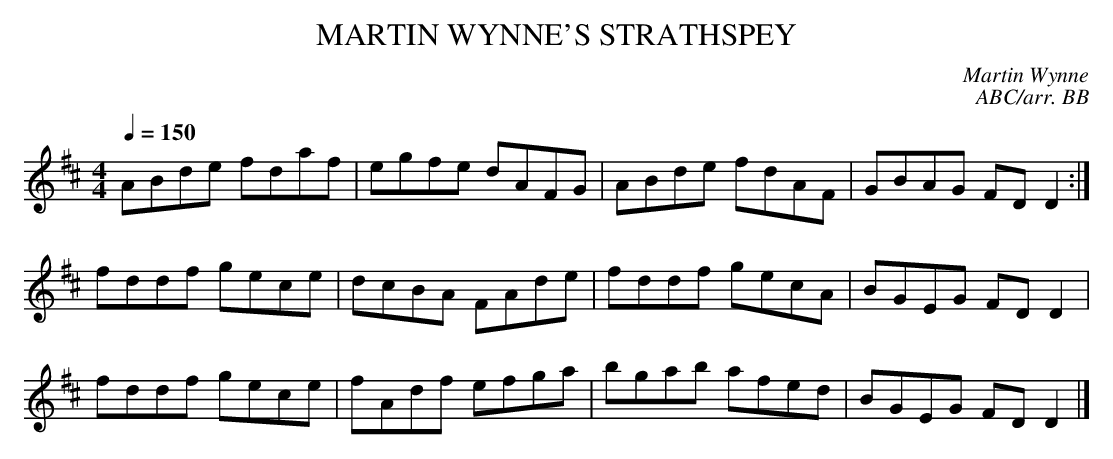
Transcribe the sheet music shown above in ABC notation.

X:1
T:MARTIN WYNNE'S STRATHSPEY
C:Martin Wynne
C:ABC/arr. BB
Q:1/4=150
M:4/4
L:1/8
K:D
ABde fdaf|egfe dAFG|ABde fdAF|GBAG FD D2 :|
fddf gece|dcBA FAde|fddf gecA|BGEG FD D2|
fddf gece|fAdf efga|bgab afed|BGEG FD D2|]
